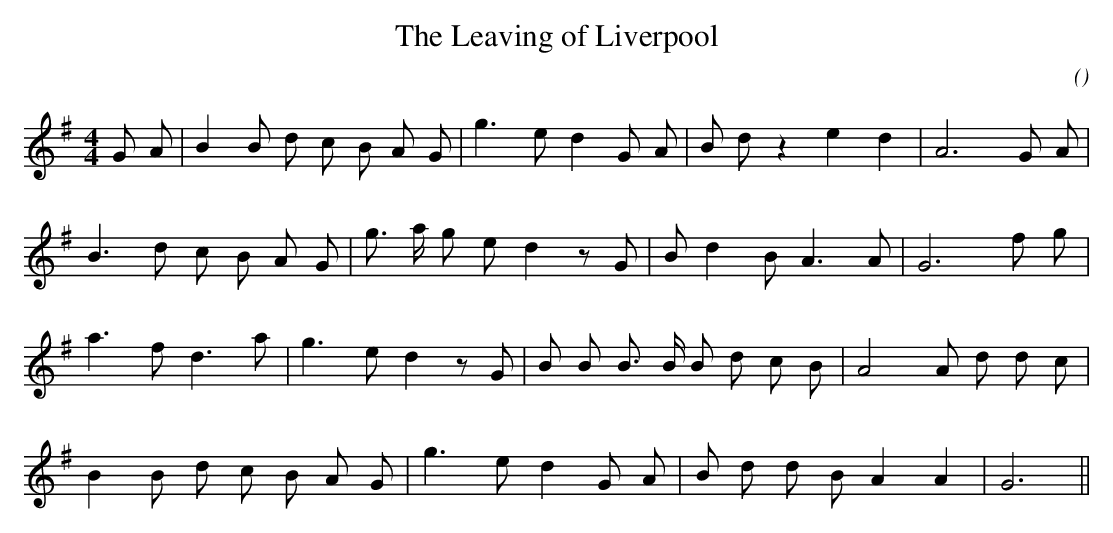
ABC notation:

X:1
T: The Leaving of Liverpool
C:
O:
M:4/4
K:G
K:G
M:4/4
L:1/16
G2 A2 |B4 B2 d2 c2 B2 A2 G2 |g6 e2 d4 G2 A2 |B2 d2 z4 e4 d4 |A12 G2 A2 |
B6 d2 c2 B2 A2 G2 |g3 a g2 e2 d4 z2 G2 |B2 d4 B2 A6 A2 |G12 f2 g2 |
a6 f2 d6 a2 |g6 e2 d4 z2 G2 |B2 B2 B3 B B2 d2 c2 B2 |A8A2 d2 d2 c2 |
B4 B2 d2 c2 B2 A2 G2 |g6 e2 d4 G2 A2 |B2 d2 d2 B2 A4 A4 |G12 ||
